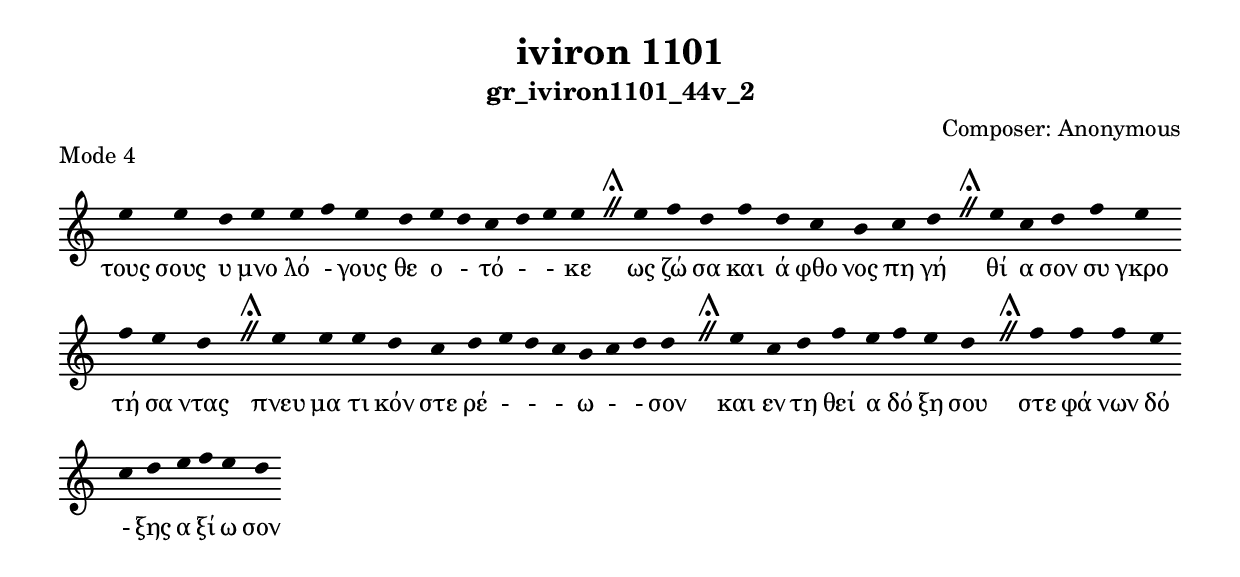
\include "gregorian.ly"

	\header {
 	  title = "iviron 1101"
	  subtitle = "gr_iviron1101_44v_2"
	  composer = "Composer: Αnonymous"
	  piece = "Mode 4"
	}

	chant = {
	  e''4 e''4 d''4 e''4 e''4 f''4 e''4 d''4 e''4 d''4 c''4 d''4 e''4 e''4 \divisioMaior
 e''4 f''4 d''4 f''4 d''4 c''4 b'4 c''4 d''4 \divisioMaior
 e''4 c''4 d''4 f''4 e''4 f''4 e''4 d''4 \divisioMaior
 e''4 e''4 e''4 d''4 c''4 d''4 e''4 d''4 c''4 b'4 c''4 d''4 d''4 \divisioMaior
 e''4 c''4 d''4 f''4 e''4 f''4 e''4 d''4 \divisioMaior
 f''4 f''4 f''4 e''4 c''4 d''4 e''4 f''4 e''4 d''4\finalis
	}

	verba = \lyricmode {τους σους υ μνο λό - γους θε ο - τό -  - κε 
ως ζώ σα και ά φθο νος πη γή 
θί α σον συ γκρο τή σα ντας 
πνευ μα τι κόν στε ρέ -  -  - ω -  - σον 
και εν τη θεί α δό ξη σου 
στε φά νων δό - ξης α ξί ω σον 
	}


	\score {
	  \new Staff <<
	  \new Voice = "melody" \chant
	  \new Lyrics = "one" \lyricsto melody \verba
	  >>
	  \layout {
	    \context {
	      \Staff
	      \remove "Time_signature_engraver"
	      \remove "Bar_engraver"
	    }
	    \context {
	      \Voice
	      \remove "Stem_engraver"
	    }
	  }
	}